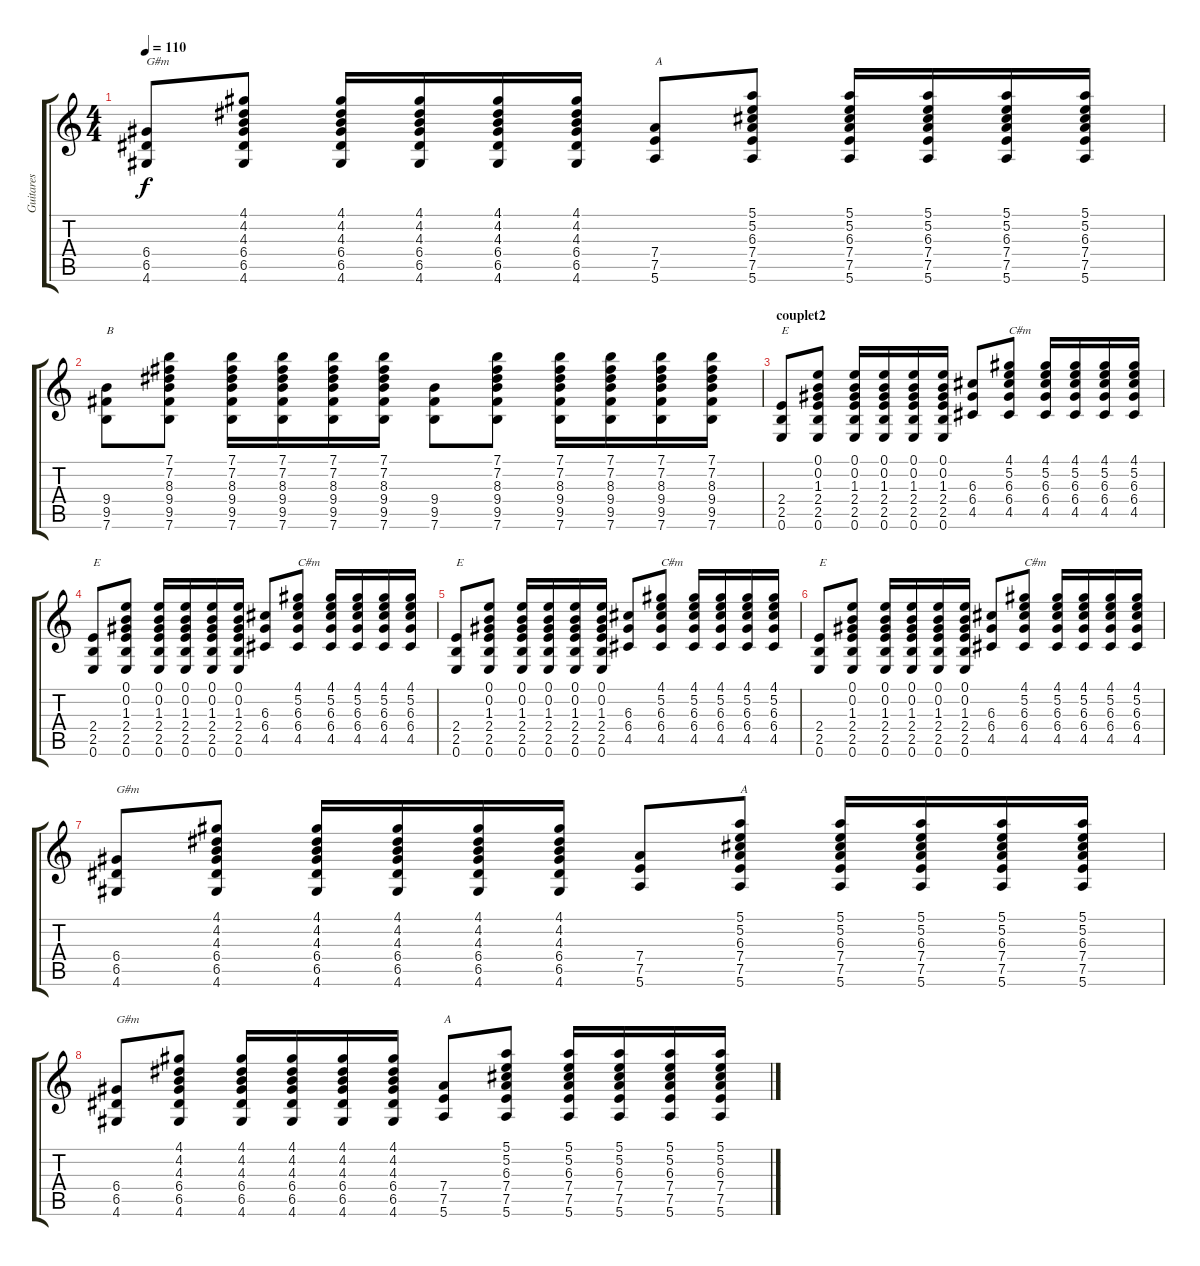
\track ("Guitares" "Guitares") {instrument electricguitarjazz}
\staff {score tabs}
\tuning (E4 B3 G3 D3 A2 E2) {hide}
\ts (4 4)
\tempo 110
\clef g2
\ks c
(6.4 6.5 4.6).8{txt "G#m" dy f} (4.1 4.2 4.3 6.4 6.5 4.6).8 (4.1 4.2 4.3 6.4 6.5 4.6).16 (4.1 4.2 4.3 6.4 6.5 4.6).16 (4.1 4.2 4.3 6.4 6.5 4.6).16 (4.1 4.2 4.3 6.4 6.5 4.6).16 (7.4 7.5 5.6).8{txt "A"} (5.1 5.2 6.3 7.4 7.5 5.6).8 (5.1 5.2 6.3 7.4 7.5 5.6).16 (5.1 5.2 6.3 7.4 7.5 5.6).16 (5.1 5.2 6.3 7.4 7.5 5.6).16 (5.1 5.2 6.3 7.4 7.5 5.6).16 |
(9.4 9.5 7.6).8{txt "B"} (7.1 7.2 8.3 9.4 9.5 7.6).8 (7.1 7.2 8.3 9.4 9.5 7.6).16 (7.1 7.2 8.3 9.4 9.5 7.6).16 (7.1 7.2 8.3 9.4 9.5 7.6).16 (7.1 7.2 8.3 9.4 9.5 7.6).16 (9.4 9.5 7.6).8 (7.1 7.2 8.3 9.4 9.5 7.6).8 (7.1 7.2 8.3 9.4 9.5 7.6).16 (7.1 7.2 8.3 9.4 9.5 7.6).16 (7.1 7.2 8.3 9.4 9.5 7.6).16 (7.1 7.2 8.3 9.4 9.5 7.6).16 |
\section ("" "couplet2")
(2.4 2.5 0.6).8{txt "E"} (0.1 0.2 1.3 2.4 2.5 0.6).8 (0.1 0.2 1.3 2.4 2.5 0.6).16 (0.1 0.2 1.3 2.4 2.5 0.6).16 (0.1 0.2 1.3 2.4 2.5 0.6).16 (0.1 0.2 1.3 2.4 2.5 0.6).16 (6.3 6.4 4.5).8 (4.1 5.2 6.3 6.4 4.5).8{txt "C#m"} (4.1 5.2 6.3 6.4 4.5).16 (4.1 5.2 6.3 6.4 4.5).16 (4.1 5.2 6.3 6.4 4.5).16 (4.1 5.2 6.3 6.4 4.5).16 |
(2.4 2.5 0.6).8{txt "E"} (0.1 0.2 1.3 2.4 2.5 0.6).8 (0.1 0.2 1.3 2.4 2.5 0.6).16 (0.1 0.2 1.3 2.4 2.5 0.6).16 (0.1 0.2 1.3 2.4 2.5 0.6).16 (0.1 0.2 1.3 2.4 2.5 0.6).16 (6.3 6.4 4.5).8 (4.1 5.2 6.3 6.4 4.5).8{txt "C#m"} (4.1 5.2 6.3 6.4 4.5).16 (4.1 5.2 6.3 6.4 4.5).16 (4.1 5.2 6.3 6.4 4.5).16 (4.1 5.2 6.3 6.4 4.5).16 |
(2.4 2.5 0.6).8{txt "E"} (0.1 0.2 1.3 2.4 2.5 0.6).8 (0.1 0.2 1.3 2.4 2.5 0.6).16 (0.1 0.2 1.3 2.4 2.5 0.6).16 (0.1 0.2 1.3 2.4 2.5 0.6).16 (0.1 0.2 1.3 2.4 2.5 0.6).16 (6.3 6.4 4.5).8 (4.1 5.2 6.3 6.4 4.5).8{txt "C#m"} (4.1 5.2 6.3 6.4 4.5).16 (4.1 5.2 6.3 6.4 4.5).16 (4.1 5.2 6.3 6.4 4.5).16 (4.1 5.2 6.3 6.4 4.5).16 |
(2.4 2.5 0.6).8{txt "E"} (0.1 0.2 1.3 2.4 2.5 0.6).8 (0.1 0.2 1.3 2.4 2.5 0.6).16 (0.1 0.2 1.3 2.4 2.5 0.6).16 (0.1 0.2 1.3 2.4 2.5 0.6).16 (0.1 0.2 1.3 2.4 2.5 0.6).16 (6.3 6.4 4.5).8 (4.1 5.2 6.3 6.4 4.5).8{txt "C#m"} (4.1 5.2 6.3 6.4 4.5).16 (4.1 5.2 6.3 6.4 4.5).16 (4.1 5.2 6.3 6.4 4.5).16 (4.1 5.2 6.3 6.4 4.5).16 |
(6.4 6.5 4.6).8{txt "G#m"} (4.1 4.2 4.3 6.4 6.5 4.6).8 (4.1 4.2 4.3 6.4 6.5 4.6).16 (4.1 4.2 4.3 6.4 6.5 4.6).16 (4.1 4.2 4.3 6.4 6.5 4.6).16 (4.1 4.2 4.3 6.4 6.5 4.6).16 (7.4 7.5 5.6).8 (5.1 5.2 6.3 7.4 7.5 5.6).8{txt "A"} (5.1 5.2 6.3 7.4 7.5 5.6).16 (5.1 5.2 6.3 7.4 7.5 5.6).16 (5.1 5.2 6.3 7.4 7.5 5.6).16 (5.1 5.2 6.3 7.4 7.5 5.6).16 |
(6.4 6.5 4.6).8{txt "G#m"} (4.1 4.2 4.3 6.4 6.5 4.6).8 (4.1 4.2 4.3 6.4 6.5 4.6).16 (4.1 4.2 4.3 6.4 6.5 4.6).16 (4.1 4.2 4.3 6.4 6.5 4.6).16 (4.1 4.2 4.3 6.4 6.5 4.6).16 (7.4 7.5 5.6).8{txt "A"} (5.1 5.2 6.3 7.4 7.5 5.6).8 (5.1 5.2 6.3 7.4 7.5 5.6).16 (5.1 5.2 6.3 7.4 7.5 5.6).16 (5.1 5.2 6.3 7.4 7.5 5.6).16 (5.1 5.2 6.3 7.4 7.5 5.6).16
